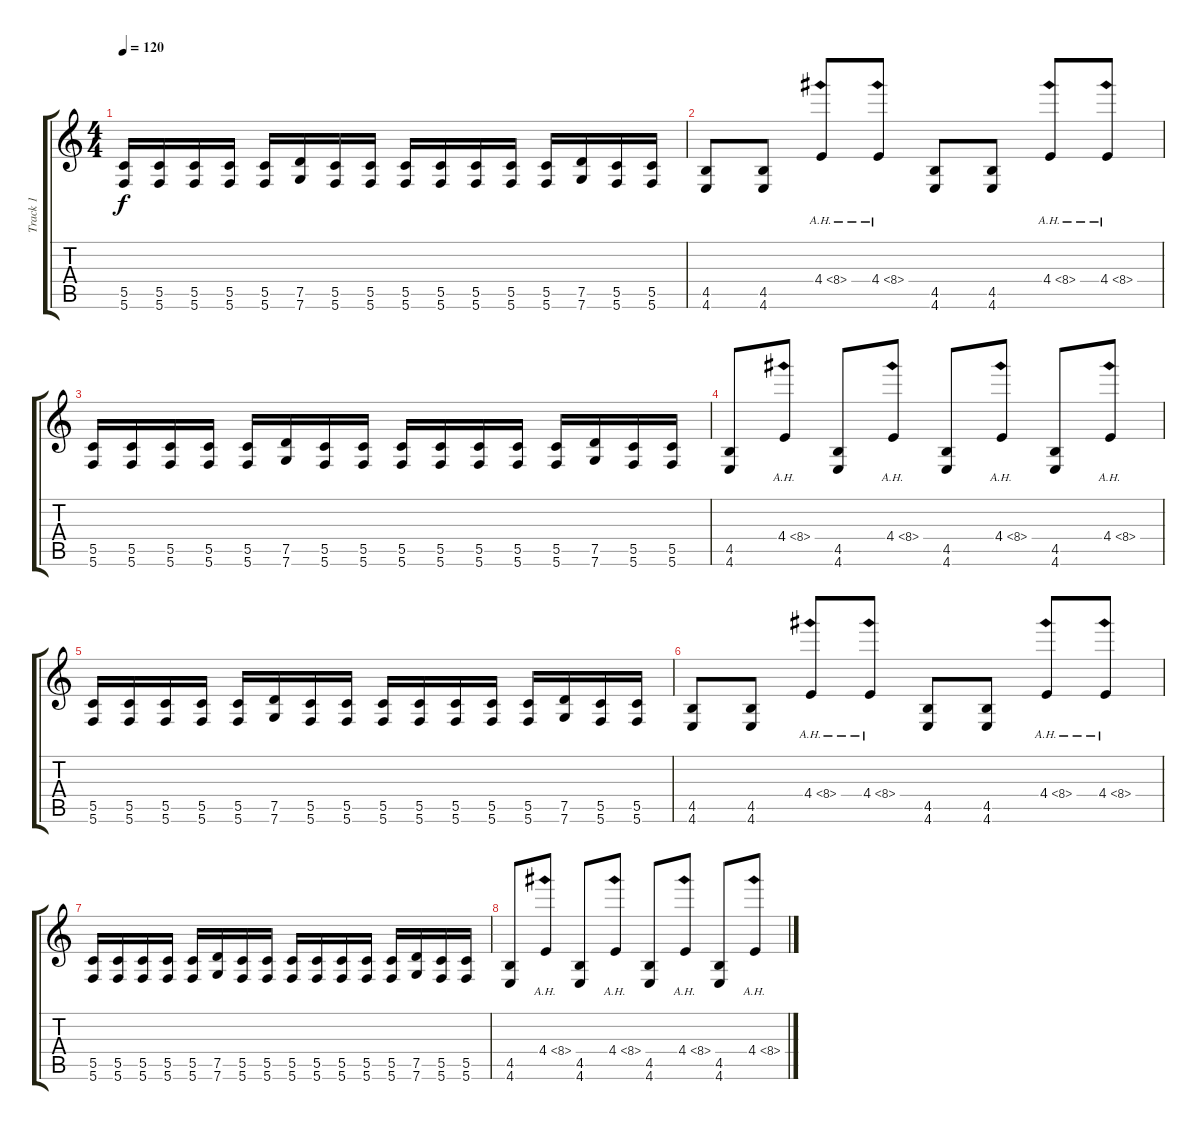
\track ("Track 1" "Track 1") {instrument overdrivenguitar}
\staff {score tabs}
\tuning (D4 A3 F3 C3 G2 C2) {hide}
\ts (4 4)
\tempo 120
\clef g2
\ks c
(5.5 5.6).16{dy f} (5.5 5.6).16 (5.5 5.6).16 (5.5 5.6).16 (5.5 5.6).16 (7.5 7.6).16 (5.5 5.6).16 (5.5 5.6).16 (5.5 5.6).16 (5.5 5.6).16 (5.5 5.6).16 (5.5 5.6).16 (5.5 5.6).16 (7.5 7.6).16 (5.5 5.6).16 (5.5 5.6).16 |
(4.5 4.6).8 (4.5 4.6).8 4.4{ah 4}.8 4.4{ah 4}.8 (4.5 4.6).8 (4.5 4.6).8 4.4{ah 4}.8 4.4{ah 4}.8 |
(5.5 5.6).16 (5.5 5.6).16 (5.5 5.6).16 (5.5 5.6).16 (5.5 5.6).16 (7.5 7.6).16 (5.5 5.6).16 (5.5 5.6).16 (5.5 5.6).16 (5.5 5.6).16 (5.5 5.6).16 (5.5 5.6).16 (5.5 5.6).16 (7.5 7.6).16 (5.5 5.6).16 (5.5 5.6).16 |
(4.5 4.6).8 4.4{ah 4}.8 (4.5 4.6).8 4.4{ah 4}.8 (4.5 4.6).8 4.4{ah 4}.8 (4.5 4.6).8 4.4{ah 4}.8 |
(5.5 5.6).16 (5.5 5.6).16 (5.5 5.6).16 (5.5 5.6).16 (5.5 5.6).16 (7.5 7.6).16 (5.5 5.6).16 (5.5 5.6).16 (5.5 5.6).16 (5.5 5.6).16 (5.5 5.6).16 (5.5 5.6).16 (5.5 5.6).16 (7.5 7.6).16 (5.5 5.6).16 (5.5 5.6).16 |
(4.5 4.6).8 (4.5 4.6).8 4.4{ah 4}.8 4.4{ah 4}.8 (4.5 4.6).8 (4.5 4.6).8 4.4{ah 4}.8 4.4{ah 4}.8 |
(5.5 5.6).16 (5.5 5.6).16 (5.5 5.6).16 (5.5 5.6).16 (5.5 5.6).16 (7.5 7.6).16 (5.5 5.6).16 (5.5 5.6).16 (5.5 5.6).16 (5.5 5.6).16 (5.5 5.6).16 (5.5 5.6).16 (5.5 5.6).16 (7.5 7.6).16 (5.5 5.6).16 (5.5 5.6).16 |
(4.5 4.6).8 4.4{ah 4}.8 (4.5 4.6).8 4.4{ah 4}.8 (4.5 4.6).8 4.4{ah 4}.8 (4.5 4.6).8 4.4{ah 4}.8
